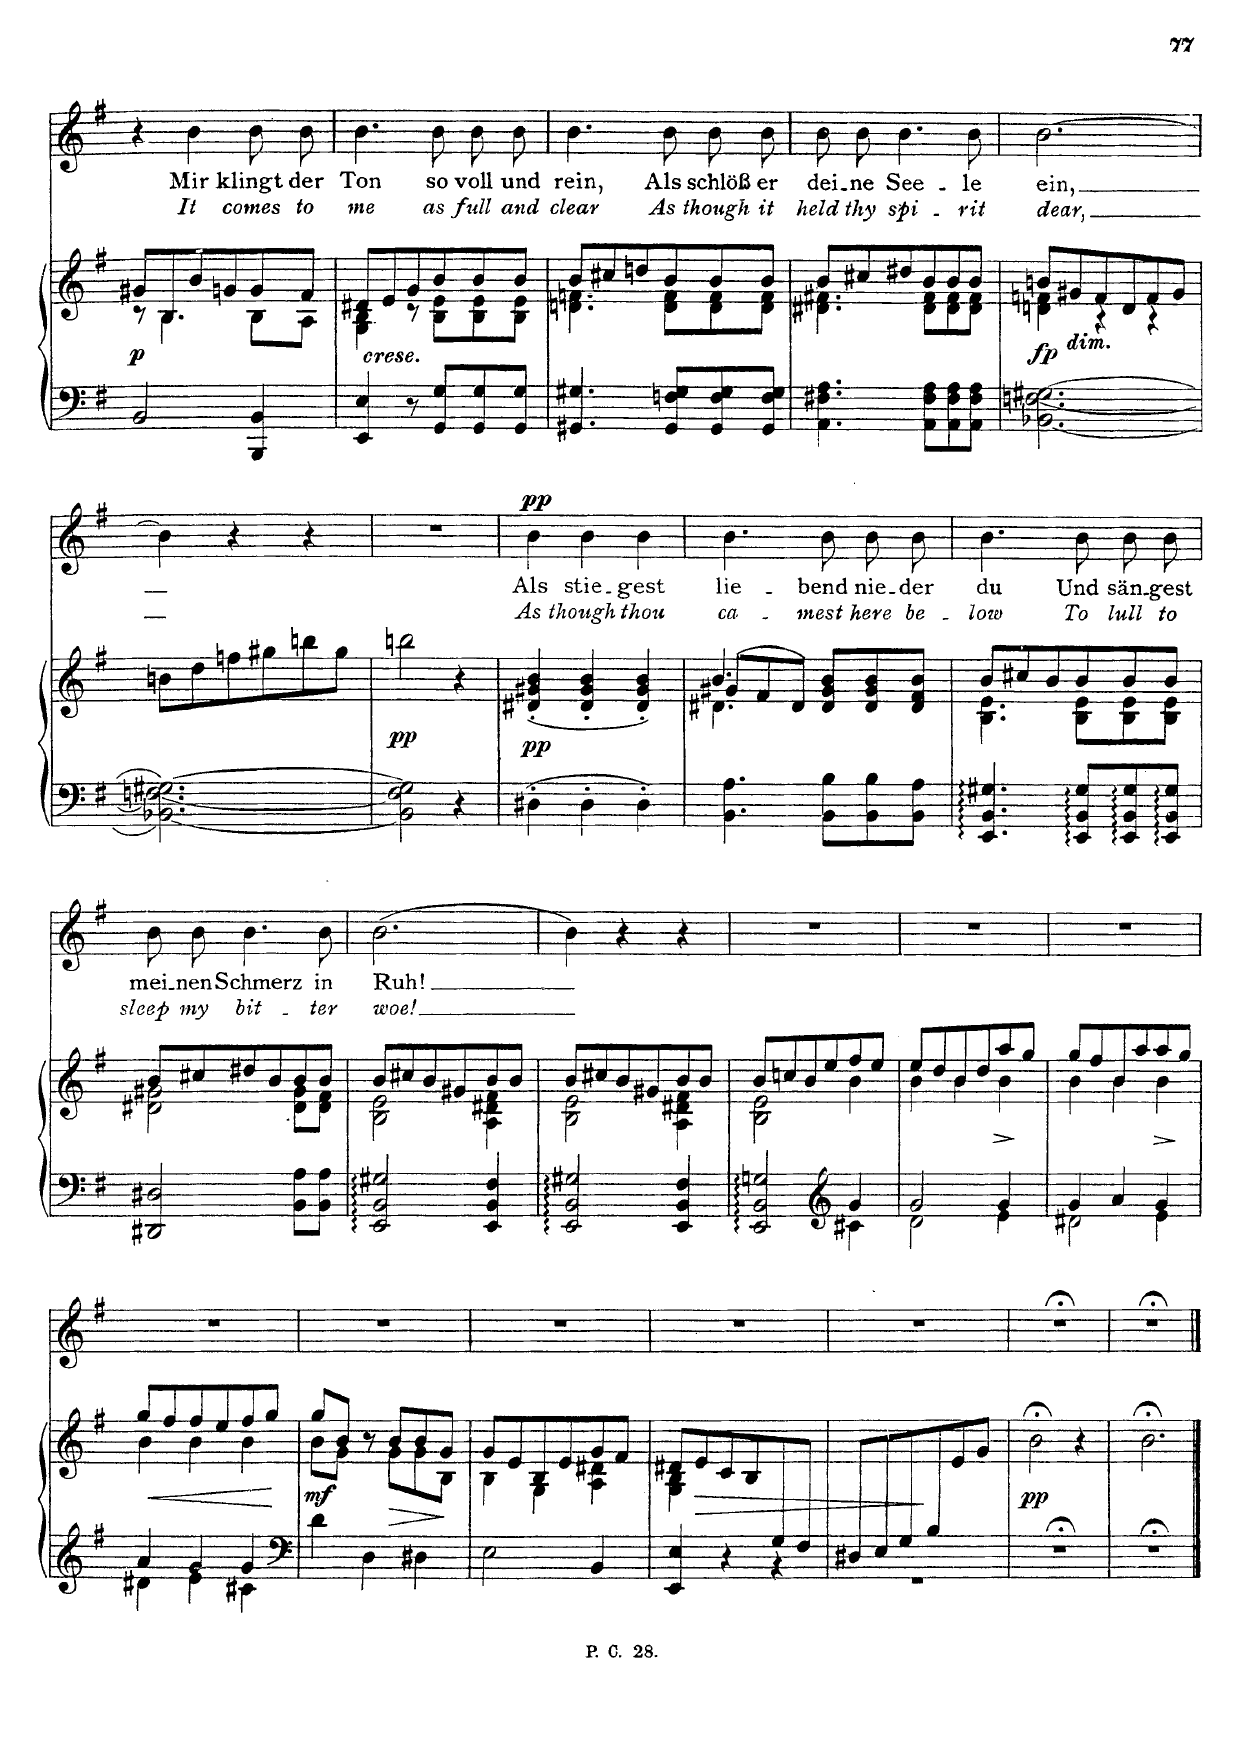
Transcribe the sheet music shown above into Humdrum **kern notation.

**kern	**kern	**dynam	**kern	**text	**text	**dynam
*part2	*part2	*part2	*part1	*part1	*part1	*part1
*staff3	*staff2	*staff2/3	*staff1	*staff1	*staff1	*staff1
*I"Piano	*	*	*I"Gesang. Voice	*	*	*
*I'Pno	*	*	*	*	*	*
*clefF4	*clefG2	*	*clefG2	*	*	*
*k[f#]	*k[f#]	*	*k[f#]	*	*	*
*M3/4	*M3/4	*	*M3/4	*	*	*
=20	=20	=20	=20	=20	=20	=20
*	*^	*	*	*	*	*
!	!	!	!LO:DY:b	!	!	!	!
2BB/	8g#X/L	8r	p	4r	.	.	.
!	!LO:N:head=solid	!	!	!	!	!	!
.	8B/	4.B\	.	.	.	.	.
.	8b/	.	.	4b\	Mir	It	.
.	8gn/	.	.	.	.	.	.
4BBB/ 4BB/	8g/	8B\L	.	8b\L	klingt	comes	.
.	8f#/J	8A\J	.	8b\J	der	to	.
=21	=21	=21	=21	=21	=21	=21	=21
!	!LO:TX:b:i:t=cresc.	!	!	!	!	!	!
4EE/ 4E/	8d#X/L	4G\ 4B\	.	4.b\	Ton	me	.
.	8e/	.	.	.	.	.	.
8r	8g/	8r	.	.	.	.	.
8GG/ 8G/L	8b/	8B\ 8e\L	.	8b\	so	as	.
8GG/ 8G/	8b/	8B\ 8e\	.	8b\L	voll	full	.
8GG/ 8G/J	8b/J	8B\ 8e\J	.	8b\J	und	and	.
=22	=22	=22	=22	=22	=22	=22	=22
4.GG#X/ 4.G#X/	8b/L	4.dn\ 4.fn\	.	4.b\	rein,	clear	.
.	8cc#X/	.	.	.	.	.	.
.	8ddn/	.	.	.	.	.	.
8GG#/ 8Fn/ 8G#/L	8b/	8d\ 8f\L	.	8b\	Als	As	.
8GG#/ 8F/ 8G#/	8b/	8d\ 8f\	.	8b\L	schlöss'	though	.
8GG#/ 8F/ 8G#/J	8b/J	8d\ 8f\J	.	8b\J	er	it	.
=23	=23	=23	=23	=23	=23	=23	=23
4.AA\ 4.F#X\ 4.A\	8b/L	4.d#X\ 4.f#X\	.	8b\L	dei-	held	.
.	8cc#X/	.	.	8b\J	-ne	thy	.
.	8dd#X/	.	.	4.b\	See-	spi-	.
8AA\ 8F#\ 8A\L	8b/	8d#\ 8f#\L	.	.	.	.	.
8AA\ 8F#\ 8A\	8b/	8d#\ 8f#\	.	.	.	.	.
8AA\ 8F#\ 8A\J	8b/J	8d#\ 8f#\J	.	8b\	-le	-rit	.
=24	=24	=24	=24	=24	=24	=24	=24
!	!	!	!LO:DY:b	!	!	!	!
[2.BB-X\ [2.Fn\ [2.G#X\	8bn/L	4dn\ 4fn\	fp	[2.b\	ein,	dear,	.
.	8g#X/	.	.	.	.	.	.
!	!LO:TX:b:i:t=dim.	!	!	!	!	!	!
.	8f/	4r	.	.	.	.	.
.	8d/	.	.	.	.	.	.
.	8f/	4r	.	.	.	.	.
.	8g#/J	.	.	.	.	.	.
*	*v	*v	*	*	*	*	*
=25	=25	=25	=25	=25	=25	=25
2.BB-X\_ 2.Fn\_ 2.G#X\_	8bn\L	.	4b\]	.	.	.
.	8dd\	.	.	.	.	.
.	8ffn\	.	4r	.	.	.
.	8gg#X\	.	.	.	.	.
.	8bbn\	.	4r	.	.	.
.	8gg#\J	.	.	.	.	.
=26	=26	=26	=26	=26	=26	=26
!	!	!LO:DY:b	!	!	!	!
2BB-\] 2F\] 2G#\]	2bbn\	pp	2.r	.	.	.
4r	4r	.	.	.	.	.
=27	=27	=27	=27	=27	=27	=27
!	!	!LO:DY:b	!	!	!	!LO:DY:a
4D#X'\	(4d#X/' 4g#X/' 4b/'	pp	4b\	Als	as	pp
4D#'\	4d#/' 4g#/' 4b/'	.	4b\	stie-	though	.
4D#'\	4d#/' 4g#/' 4b/')	.	4b\	-gest	thou	.
=28	=28	=28	=28	=28	=28	=28
*	*^	*	*	*	*	*
*	*	*^	*	*	*	*	*
4.BB\ 4.A\	4.b/	(8g#X/L	4.d#X\	.	4.b\	lie-	ca-	.
.	.	8f#/	.	.	.	.	.	.
.	.	8d#/J)	.	.	.	.	.	.
8BB\ 8A\L	8d#/ 8g#/ 8b/L	4.ryy	4.ryy	.	8b\	-bend	-mest	.
8BB\ 8A\	8d#/ 8g#/ 8b/	.	.	.	8b\L	nie-	here	.
8BB\ 8A\J	8d#/ 8g#/ 8b/J	.	.	.	8b\J	-der	be-	.
*	*	*v	*v	*	*	*	*	*
=29	=29	=29	=29	=29	=29	=29	=29
4.EE/:: 4.BB/:: 4.G#X/::	8b/L	4.B\ 4.e\	.	4.b\	du	-low	.
.	8cc#X/	.	.	.	.	.	.
.	8b/	.	.	.	.	.	.
8EE/:: 8BB/:: 8G#/::L	8b/	8B\ 8e\L	.	8b\	und	To	.
8EE/:: 8BB/:: 8G#/::	8b/	8B\ 8e\	.	8b\L	sän-	lull	.
8EE/:: 8BB/:: 8G#/::J	8b/J	8B\ 8e\J	.	8b\J	-gest	to	.
=30	=30	=30	=30	=30	=30	=30	=30
2DD#X/ 2D#X/	8b/L	2d#X\ 2g#X\	.	8b\L	mei-	sleep	.
.	8cc#X/	.	.	8b\J	-nen	my	.
.	8dd#X/	.	.	4.b\	Schmerz	bit-	.
.	8b/	.	.	.	.	.	.
8BB\ 8B\L	8b/	8d#\ 8g#\L	.	.	.	.	.
8BB\ 8B\J	8b/J	8d#\ 8f#\J	.	8b\	in	-ter	.
=31	=31	=31	=31	=31	=31	=31	=31
2EE/:: 2BB/:: 2G#X/::	8b/L	2B\ 2e\	.	[2.b\	Ruh!	woe!	.
.	8cc#X/	.	.	.	.	.	.
.	8b/	.	.	.	.	.	.
.	8g#X/	.	.	.	.	.	.
4EE/ 4BB/ 4F#/	8b/	4A\ 4d#X\ 4f#\	.	.	.	.	.
.	8b/J	.	.	.	.	.	.
=32	=32	=32	=32	=32	=32	=32	=32
2EE/:: 2BB/:: 2G#X/::	8b/L	2B\ 2e\	.	4b\]	.	.	.
.	8cc#X/	.	.	.	.	.	.
.	8b/	.	.	4r	.	.	.
.	8g#X/	.	.	.	.	.	.
4EE/ 4BB/ 4F#/	8b/	4A\ 4d#X\ 4f#\	.	4r	.	.	.
.	8b/J	.	.	.	.	.	.
=33	=33	=33	=33	=33	=33	=33	=33
*^	*	*	*	*	*	*	*
2EE/:: 2BB/:: 2Gn/::	2ryy	8b/L	2B\ 2e\	.	2.r	.	.	.
.	.	8ccn/	.	.	.	.	.	.
.	.	8b/	.	.	.	.	.	.
.	.	8ee/	.	.	.	.	.	.
*clefG2	*	*	*	*	*	*	*	*
4g/	4c#X\	8ff#/	4b\	.	.	.	.	.
.	.	8ee/J	.	.	.	.	.	.
=34	=34	=34	=34	=34	=34	=34	=34	=34
2g/	2d\	8ee/L	4b\	.	2.r	.	.	.
.	.	8dd/	.	.	.	.	.	.
.	.	8b/	4b\	.	.	.	.	.
.	.	8dd/	.	.	.	.	.	.
4g/	4e\	8aa/	4b^\	.	.	.	.	.
.	.	8gg/J	.	.	.	.	.	.
=35	=35	=35	=35	=35	=35	=35	=35	=35
4g/	2d#X\	8gg/L	4b\	.	2.r	.	.	.
.	.	8ff#/	.	.	.	.	.	.
4a/	.	8b/	4b\	.	.	.	.	.
.	.	8aa/	.	.	.	.	.	.
4g/	4e\	8aa/	4b^\	.	.	.	.	.
.	.	8gg/J	.	.	.	.	.	.
=36	=36	=36	=36	=36	=36	=36	=36	=36
!	!	!	!	!LO:HP:b	!	!	!	!
4a/	4d#X\	8gg/L	4b\	<	2.r	.	.	.
.	.	8ff#/	.	.	.	.	.	.
4g/	4e\	8ff#/	4b\	.	.	.	.	.
.	.	8ee/	.	.	.	.	.	.
4g/	4c#X\	8ff#/	4b\	.	.	.	.	.
.	.	8gg/J	.	.	.	.	.	.
*v	*v	*	*	*	*	*	*	*
*	*v	*v	*	*	*	*	*
.	.	[	.	.	.	.
=37	=37	=37	=37	=37	=37	=37
*clefF4	*	*	*	*	*	*
*	*^	*	*	*	*	*
!	!	!	!LO:DY:b	!	!	!	!
4d\	8gg/L	8b\L	mf	2.r	.	.	.
.	8b/J	8g\J	.	.	.	.	.
4D\	8r	8ryy	.	.	.	.	.
!	!	!	!LO:HP:b	!	!	!	!
.	8b/L	8g\L	>	.	.	.	.
4D#X\	8b/	8g\	.	.	.	.	.
.	8g/J	8B\J	.	.	.	.	.
*	*v	*v	*	*	*	*	*
.	.	]	.	.	.	.
=38	=38	=38	=38	=38	=38	=38
*	*^	*	*	*	*	*
2E\	8g/L	4B\	.	2.r	.	.	.
.	8e/	.	.	.	.	.	.
.	8B/	4G\	.	.	.	.	.
.	8e/	.	.	.	.	.	.
4BB/	8g/	4A\ 4d#X\	.	.	.	.	.
.	8f#/J	.	.	.	.	.	.
=39	=39	=39	=39	=39	=39	=39	=39
*^	*	*	*	*	*	*	*
2ryy	4EE/ 4E/	8d#X/L	4G\ 4B\	.	2.r	.	.	.
!	!	!	!	!LO:HP:b	!	!	!	!
.	.	8e/	.	>	.	.	.	.
.	4r	8c/	4ryy	.	.	.	.	.
.	.	8B/	.	.	.	.	.	.
8G/	4r	4ryy	4ryy	.	.	.	.	.
8F#/J	.	.	.	.	.	.	.	.
*	*	*v	*v	*	*	*	*	*
=40	=40	=40	=40	=40	=40	=40	=40
8D#X/L	2.r	2ryy	.	2.r	.	.	.
8E/	.	.	.	.	.	.	.
8G/	.	.	.	.	.	.	.
8B/	.	.	.	.	.	.	.
4ryy	.	8e/	]	.	.	.	.
.	.	8g/J	.	.	.	.	.
*v	*v	*	*	*	*	*	*
=41	=41	=41	=41	=41	=41	=41
!	!	!LO:DY:b	!	!	!	!
2.r;<	2b;<\	pp	2.r;<	.	.	.
.	4r	.	.	.	.	.
=42	=42	=42	=42	=42	=42	=42
2.r;<	2.b;<\	.	2.r;<	.	.	.
==	==	==	==	==	==	==
*-	*-	*-	*-	*-	*-	*-
